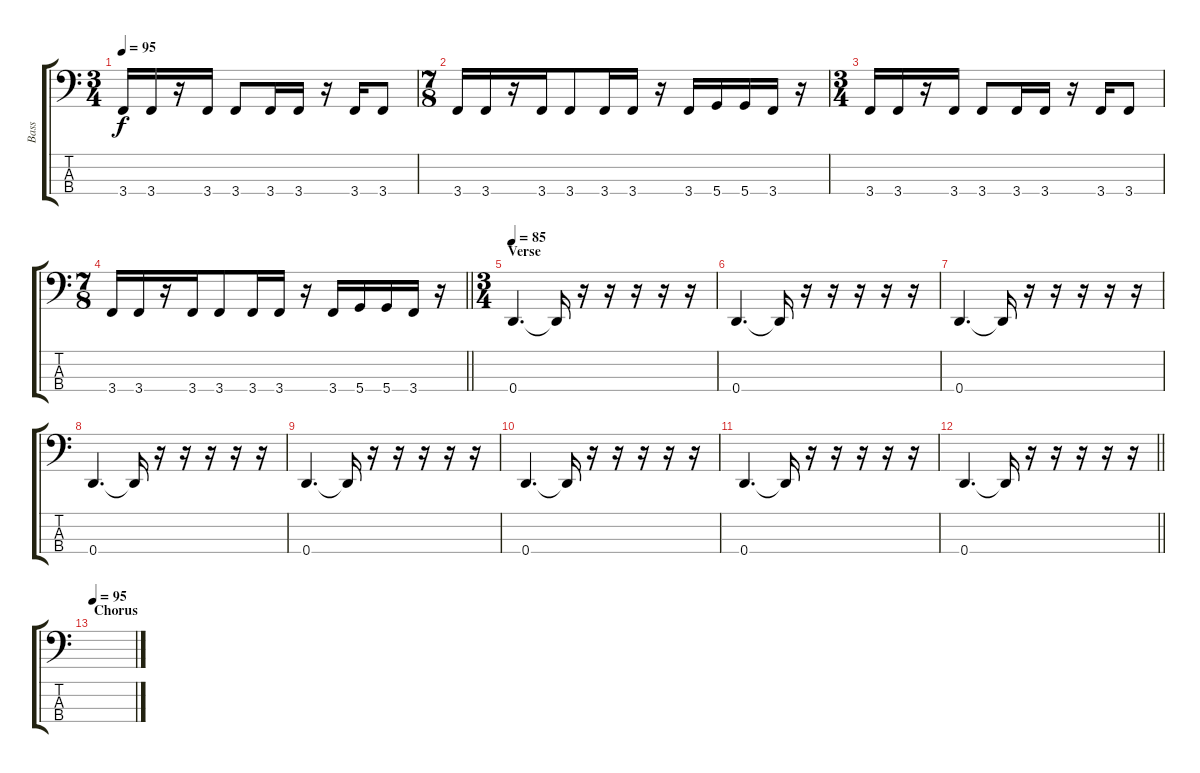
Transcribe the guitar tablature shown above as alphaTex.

\track ("Bass" "Bass") {instrument electricbassfinger}
\staff {score tabs}
\tuning (G2 D2 A1 D1) {hide}
\ts (3 4)
\tempo 95
\clef f4
\ks c
3.4.16{dy f} 3.4.16 r.16 3.4.16 3.4.8 3.4.16 3.4.16 r.16 3.4.16 3.4.8 |
\ts (7 8)
3.4.16 3.4.16 r.16 3.4.16 3.4.8 3.4.16 3.4.16 r.16 3.4.16 5.4.16 5.4.16 3.4.16 r.16 |
\ts (3 4)
3.4.16 3.4.16 r.16 3.4.16 3.4.8 3.4.16 3.4.16 r.16 3.4.16 3.4.8 |
\ts (7 8)
\barLineRight lightlight
3.4.16 3.4.16 r.16 3.4.16 3.4.8 3.4.16 3.4.16 r.16 3.4.16 5.4.16 5.4.16 3.4.16 r.16 |
\ts (3 4)
\section ("" "Verse")
\tempo 85
0.4.4{d} 0.4{t}.16 r.16 r.16 r.16 r.16 r.16 |
0.4.4{d} 0.4{t}.16 r.16 r.16 r.16 r.16 r.16 |
0.4.4{d} 0.4{t}.16 r.16 r.16 r.16 r.16 r.16 |
0.4.4{d} 0.4{t}.16 r.16 r.16 r.16 r.16 r.16 |
0.4.4{d} 0.4{t}.16 r.16 r.16 r.16 r.16 r.16 |
0.4.4{d} 0.4{t}.16 r.16 r.16 r.16 r.16 r.16 |
0.4.4{d} 0.4{t}.16 r.16 r.16 r.16 r.16 r.16 |
\barLineRight lightlight
0.4.4{d} 0.4{t}.16 r.16 r.16 r.16 r.16 r.16 |
\section ("" "Chorus")
\tempo 95
